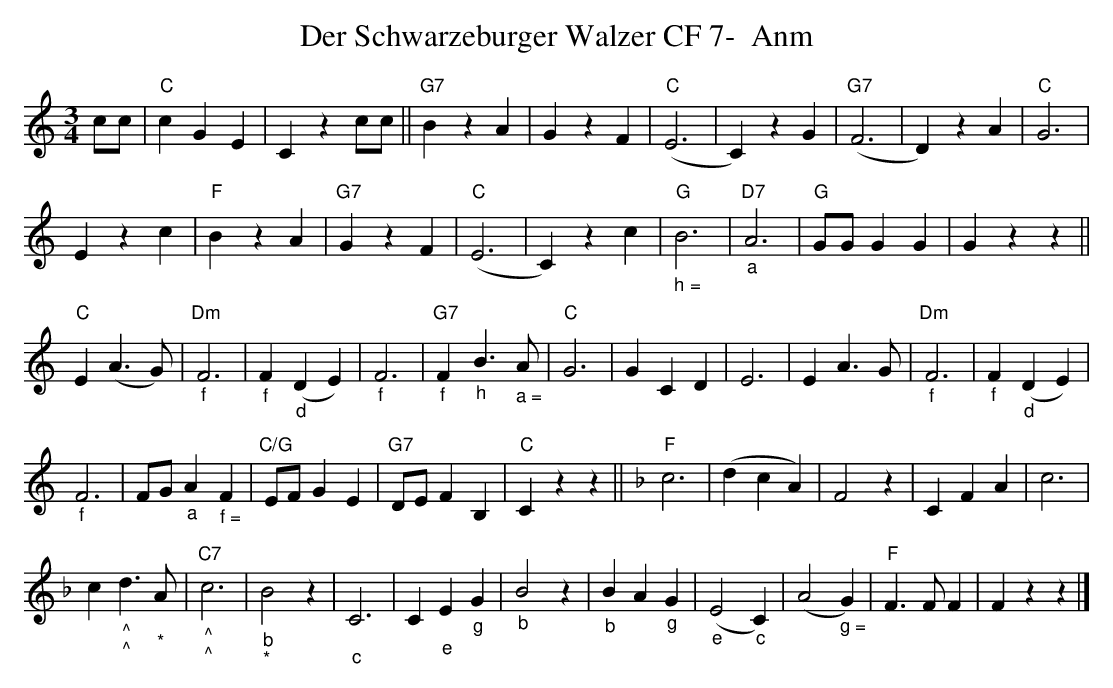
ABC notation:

X:1
T:Der Schwarzeburger Walzer CF 7-  Anm
M:3/4
L:1/4
K:Cmaj%%MIDI gchordon
c/2c/2 | "C"cGE | Czc/2c/2 || "G7"BzA | GzF | "C"(E3 | C)zG | "G7"(F3 | D)zA | "C"G3 |
Ezc | "F"BzA | "G7"GzF | "C"(E3 | C)zc | "G""_ h ="B3 | "D7""_a"A3 | "G"G/2G/2 GG | Gzz ||
"C"E(A>G) | "Dm""_f"F3 | "_f"F"_d"(DE) | "_f"F3 | "G7""_f"F"_h"B>"_ a ="A | "C"G3 | GCD | E3 | EA>G | "Dm""_f"F3 | "_f"F"_d"(DE) |
"_f"F3 | F/2G/2 "_a"A"_ f ="F | "C/G"E/2F/2GE | "G7"D/2E/2 FB, | "C"Czz || [K:Fmaj] "F"c3 | (dcA) | F2z | CFA | c3 |
c"_^""_^"d>"_""_*"A | "C7""_^""_^"c3 | "_b""_*"B2z | "_""_c"C3 | C"_""_e"E"_g"G | "_b"B2z | "_b"BA"_g"G | "_e"(E2"_c"C) | (A2"_ g ="G) | "F"F>FF | Fzz |]
